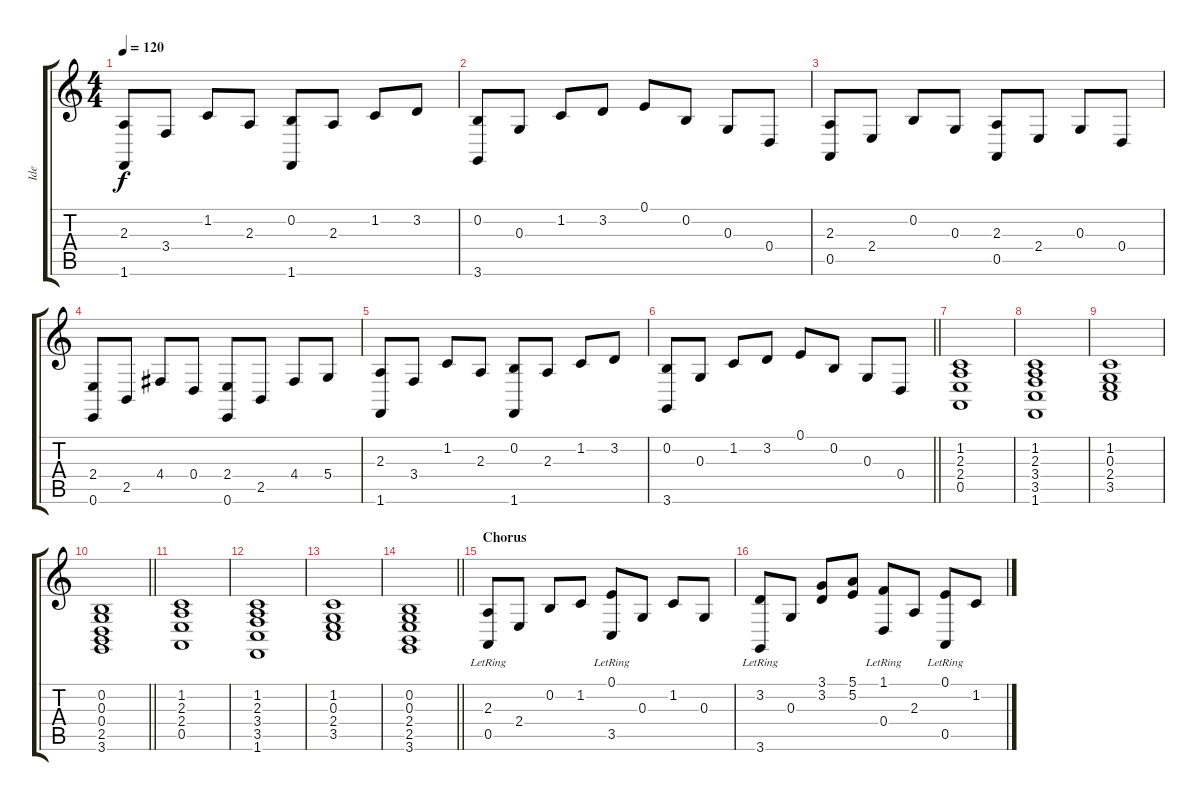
\track ("Ide" "Ide") {instrument acousticgrandpiano}
\staff {score tabs}
\tuning (E4 B3 G3 D3 A2 E2) {hide}
\ts (4 4)
\tempo 120
\clef g2
\ks c
(2.3 1.6).8{dy f} 3.4.8 1.2.8 2.3.8 (0.2 1.6).8 2.3.8 1.2.8 3.2.8 |
(0.2 3.6).8 0.3.8 1.2.8 3.2.8 0.1.8 0.2.8 0.3.8 0.4.8 |
(2.3 0.5).8 2.4.8 0.2.8 0.3.8 (2.3 0.5).8 2.4.8 0.3.8 0.4.8 |
(2.4 0.6).8 2.5.8 4.4.8 0.4.8 (2.4 0.6).8 2.5.8 4.4.8 5.4.8 |
(2.3 1.6).8 3.4.8 1.2.8 2.3.8 (0.2 1.6).8 2.3.8 1.2.8 3.2.8 |
\barLineRight lightlight
(0.2 3.6).8 0.3.8 1.2.8 3.2.8 0.1.8 0.2.8 0.3.8 0.4.8 |
(1.2 2.3 2.4 0.5).1 |
(1.2 2.3 3.4 3.5 1.6).1 |
(1.2 0.3 2.4 3.5).1 |
\barLineRight lightlight
(0.2 0.3 0.4 2.5 3.6).1 |
(1.2 2.3 2.4 0.5).1 |
(1.2 2.3 3.4 3.5 1.6).1 |
(1.2 0.3 2.4 3.5).1 |
\barLineRight lightlight
(0.2 0.3 2.4 2.5 3.6).1 |
\section ("" "Chorus")
(2.3{lr} 0.5{lr}).8 2.4.8 0.2.8 1.2.8 (0.1{lr} 3.5{lr}).8 0.3.8 1.2.8 0.3.8 |
(3.2{lr} 3.6{lr}).8 0.3.8 (3.1 3.2).8 (5.1 5.2).8 (1.1{lr} 0.4{lr}).8 2.3.8 (0.1{lr} 0.5{lr}).8 1.2.8
